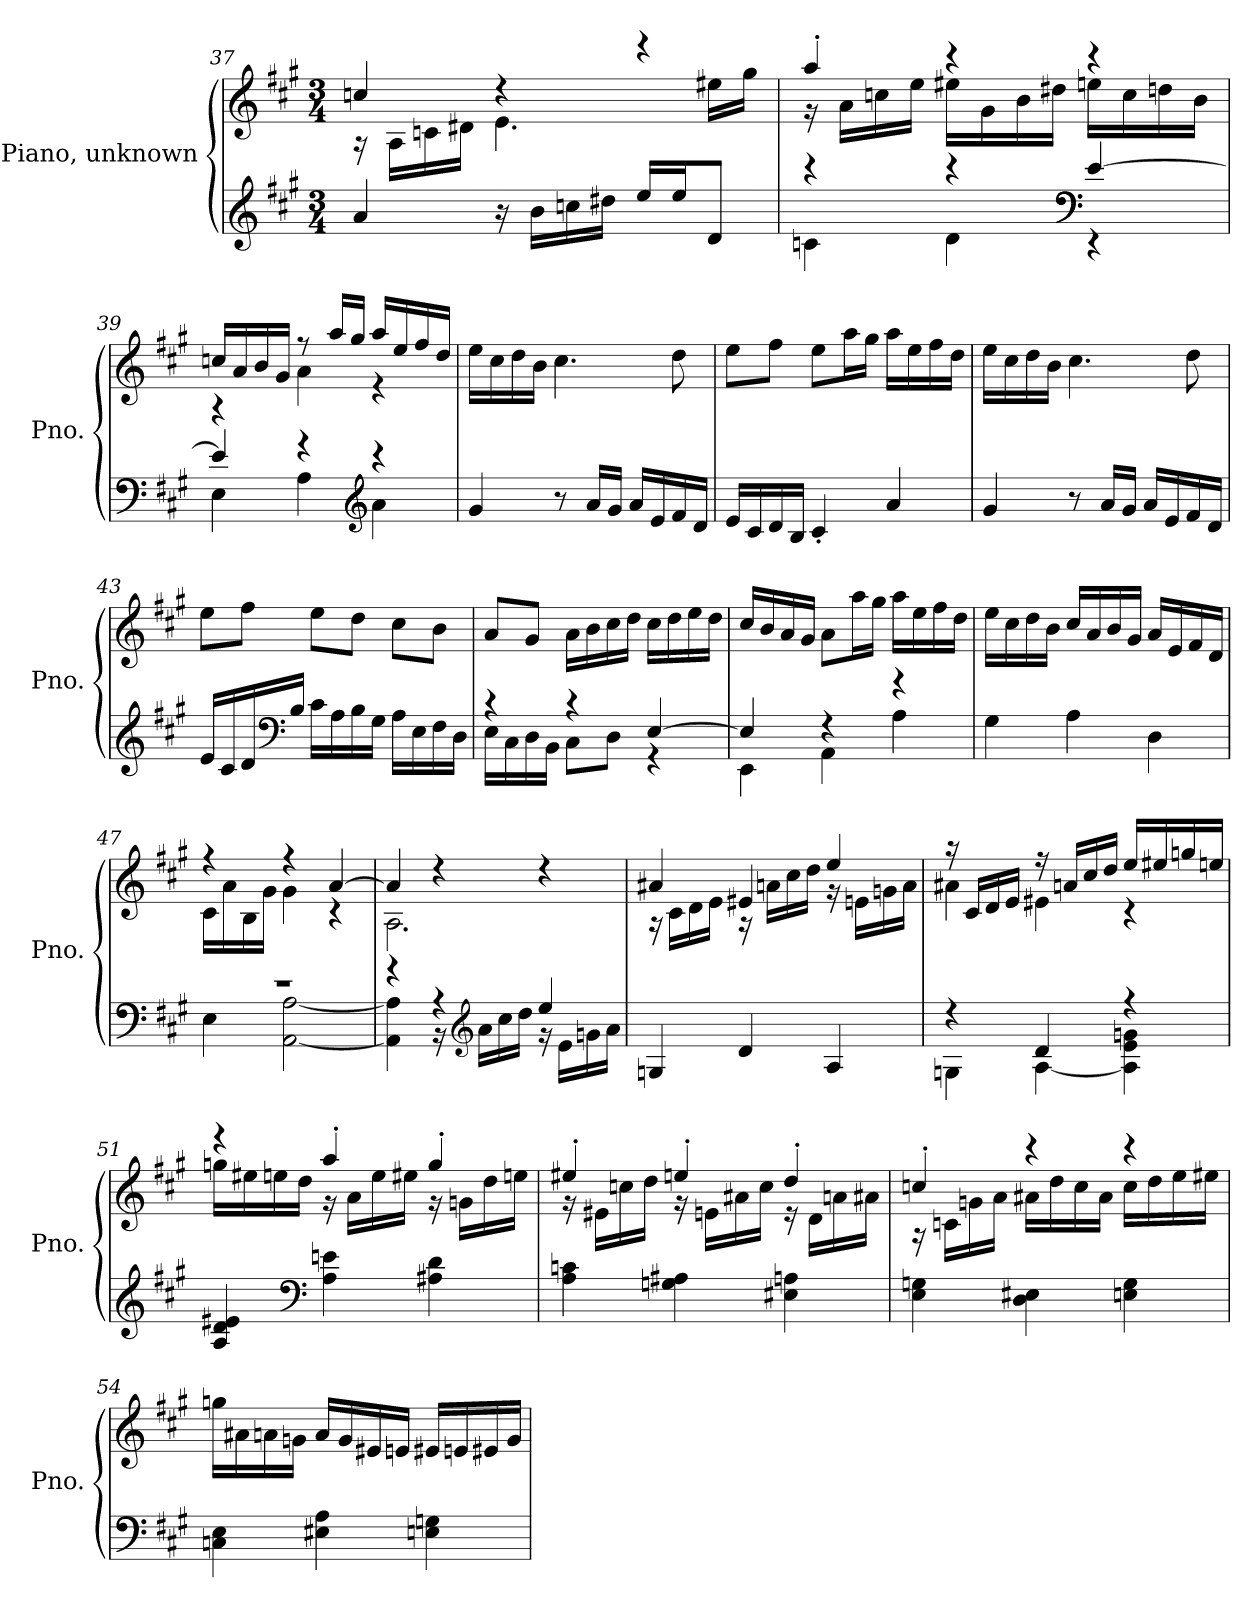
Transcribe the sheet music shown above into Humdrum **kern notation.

**kern	**kern
*part1	*part1
*staff2	*staff1
*I"Piano, unknown	*
*I'Pno.	*
*clefG2	*clefG2
*k[f#c#g#]	*k[f#c#g#]
*M3/4	*M3/4
=37	=37
*	*^
4a/	4ccn/	16r
.	.	16A\LL
.	.	16cn\
.	.	16d#X\JJ
16r	4r	4.e\
16b\LL	.	.
16ccn\	.	.
16dd#X\JJ	.	.
16ee/LL	4r	.
16ee/J	.	.
8d/J	.	16ee#X\LL
.	.	16gg#\JJ
!!LO:LB:g=z	!!
=38	=38	=38
*^	*	*
4r	4cn\	4aa'/	16r
.	.	.	16a\LL
.	.	.	16ccn\
.	.	.	16ee\JJ
4r	4d\	4r	16ee#X\LL
.	.	.	16g#\
.	.	.	16b\
.	.	.	16dd#X\JJ
*clefF4	*	*	*
[4e/	4r	4r	16een\LL
.	.	.	16cc\
.	.	.	16ddn\
.	.	.	16b\JJ
=39	=39	=39	=39
4e/]	4E\	16ccn/LL	4r
.	.	16a/	.
.	.	16b/	.
.	.	16g#/JJ	.
4r	4A\	8r	4a\
.	.	16aa/LL	.
.	.	16gg#/JJ	.
*clefG2	*	*	*
4r	4a\	16aa/LL	4r
.	.	16ee/	.
.	.	16ff#/	.
.	.	16dd/JJ	.
*v	*v	*	*
*	*v	*v
=40	=40
4g#/	16ee\LL
.	16cc#\
.	16dd\
.	16b\JJ
8r	4.cc#\
16a/LL	.
16g#/JJ	.
16a/LL	.
16e/	.
16f#/	8dd\
16d/JJ	.
!!LO:LB:g=z
=41	=41
16e/LL	8ee\L
16c#/	.
16d/	8ff#\J
16B/JJ	.
4c#'/	8ee\L
.	16aa\L
.	16gg#\JJ
4a/	16aa\LL
.	16ee\
.	16ff#\
.	16dd\JJ
=42	=42
4g#/	16ee\LL
.	16cc#\
.	16dd\
.	16b\JJ
8r	4.cc#\
16a/LL	.
16g#/JJ	.
16a/LL	.
16e/	.
16f#/	8dd\
16d/JJ	.
=43	=43
16e/LL	8ee\L
16c#/	.
16d/	8ff#\J
*clefF4	*
16B/JJ	.
16c#\LL	8ee\L
16A\	.
16B\	8dd\J
16G#\JJ	.
16A\LL	8cc#\L
16E\	.
16F#\	8b\J
16D\JJ	.
!!LO:LB:g=z
=44	=44
*^	*
4r	16E\LL	8a/L
.	16C#\	.
.	16D\	8g#/J
.	16BB\JJ	.
4r	8C#\L	16a\LL
.	.	16b\
.	8D\J	16cc#\
.	.	16dd\JJ
[4E/	4r	16cc#\LL
.	.	16dd\
.	.	16ee\
.	.	16dd\JJ
=45	=45	=45
4E/]	4EE\	16cc#/LL
.	.	16b/
.	.	16a/
.	.	16g#/JJ
4r	4AA\	8a\L
.	.	16aa\L
.	.	16gg#\JJ
4r	4A\	16aa\LL
.	.	16ee\
.	.	16ff#\
.	.	16dd\JJ
*v	*v	*
=46	=46
4G#\	16ee\LL
.	16cc#\
.	16dd\
.	16b\JJ
4A\	16cc#/LL
.	16a/
.	16b/
.	16g#/JJ
4D\	16a/LL
.	16e/
.	16f#/
.	16d/JJ
=47	=47
*^	*^
2.r	4E\	4r	16c#\LL
.	.	.	16a\
.	.	.	16B\
.	.	.	16g#\JJ
.	[2AA\ [2A\	4r	4g#\
.	.	[4a/	4r
!!LO:LB:g=z	!!
=48	=48	=48	=48
4r	4AA\] 4A\]	4a/]	2.A\
4r	16r	4r	.
*clefG2	*	*	*
.	16a\LL	.	.
.	16cc#\	.	.
.	16dd\JJ	.	.
4ee/	16r	4r	.
.	16e\LL	.	.
.	16gn\	.	.
.	16a\JJ	.	.
*v	*v	*	*
=49	=49	=49
4Gn/	4a#X/	16r
.	.	16c#\LL
.	.	16d\
.	.	16e\JJ
4d/	4e#X/	16r
.	.	16an\LL
.	.	16cc#\
.	.	16dd\JJ
4A/	4ee/	16r
.	.	16en\LL
.	.	16gn\
.	.	16a\JJ
=50	=50	=50
*^	*	*
4r	4Gn\	16r	4a#X\
.	.	16c#/LL	.
.	.	16d/	.
.	.	16e/JJ	.
4d/	[4A\	16r	4e#X\
.	.	16an/LL	.
.	.	16cc#/	.
.	.	16dd/JJ	.
4r	4A\] 4e\ 4gn\	16ee/LL	4r
.	.	16ee#X/	.
.	.	16ggn/	.
.	.	16een/JJ	.
*v	*v	*	*
!!LO:LB:g=z	!!
=51	=51	=51
4A/ 4d/ 4e#X/	4r	16ggn\LL
.	.	16ee#X\
.	.	16een\
.	.	16dd\JJ
*clefF4	*	*
4A\ 4en\	4aa'/	16r
.	.	16a\LL
.	.	16ee\
.	.	16ee#X\JJ
4A#X\ 4d\	4gg'/	16r
.	.	16gn\LL
.	.	16dd\
.	.	16een\JJ
=52	=52	=52
4A\ 4cn\	4ee#X'/	16r
.	.	16e#X\LL
.	.	16ccn\
.	.	16dd\JJ
4Gn\ 4A#X\	4een'/	16r
.	.	16en\LL
.	.	16a#X\
.	.	16cc\JJ
4E#X\ 4An\	4dd'/	16r
.	.	16d\LL
.	.	16an\
.	.	16a#X\JJ
!!LO:PB:g=z	!!
=53	=53	=53
4E\ 4Gn\	4ccn'/	16r
.	.	16cn\LL
.	.	16gn\
.	.	16a\JJ
4D\ 4E#X\	4r	16a#X\LL
.	.	16dd\
.	.	16cc\
.	.	16a#\JJ
4En\ 4G\	4r	16cc\LL
.	.	16dd\
.	.	16ee\
.	.	16ee#X\JJ
*	*v	*v
=54	=54
4Cn\ 4E\	16ggn\LL
.	16a#X\
.	16an\
.	16gn\JJ
4E#X\ 4A\	16a/LL
.	16g/
.	16e#X/
.	16en/JJ
4En\ 4Gn\	16e#X/LL
.	16en/
.	16e#X/
.	16g/JJ
=	=
*-	*-
